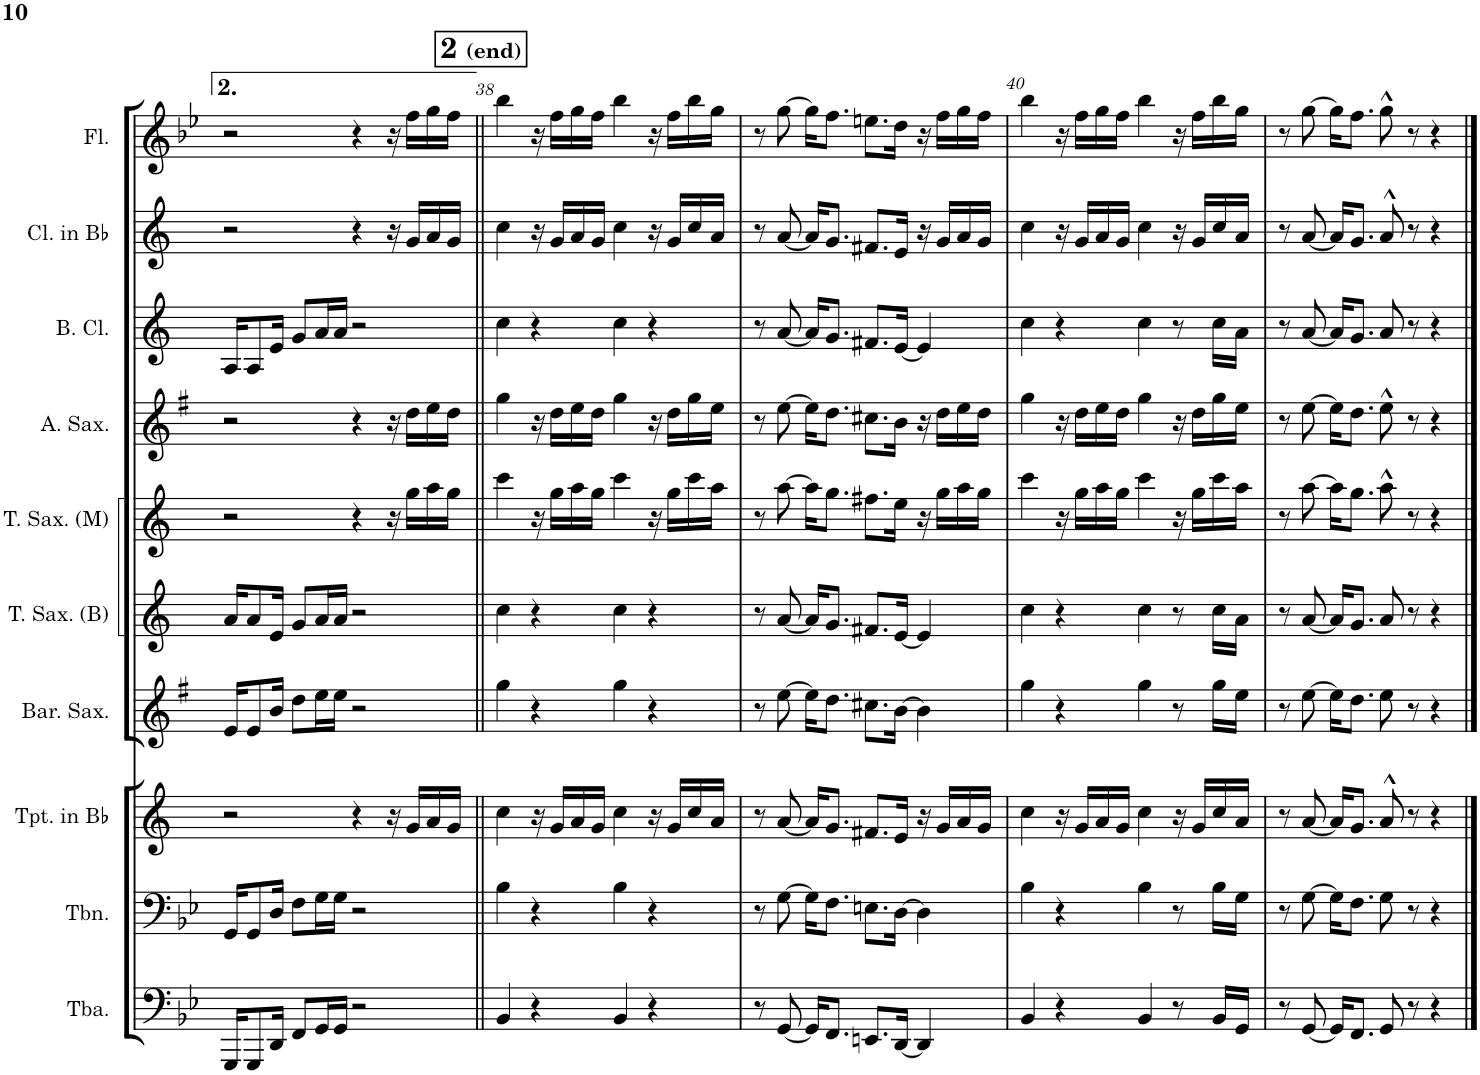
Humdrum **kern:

**kern	**kern	**kern	**kern	**kern	**kern	**kern	**kern	**kern	**kern
*part10	*part9	*part8	*part7	*part6	*part5	*part4	*part3	*part2	*part1
*staff10	*staff9	*staff8	*staff7	*staff6	*staff5	*staff4	*staff3	*staff2	*staff1
*I"Tuba	*I"Trombone	*I"Trumpet in Bb	*I"Baritone Saxophone	*I"Tenor Saxophone (Bass)	*I"Tenor Saxophone (Melody)	*I"Alto Saxophone	*I"Bass Clarinet	*I"Clarinet in Bb	*I"Flute
*I'Tba.	*I'Tbn.	*I'Tpt. in Bb	*I'Bar. Sax.	*I'T. Sax. (B)	*I'T. Sax. (M)	*I'A. Sax.	*I'B. Cl.	*I'Cl. in Bb	*I'Fl.
!!LO:PB:g=z
*clefF4	*clefF4	*clefG2	*clefG2	*clefG2	*clefG2	*clefG2	*clefG2	*clefG2	*clefG2
*	*	*Trd1c2	*Trd12c21	*Trd8c14	*Trd8c14	*Trd5c9	*Trd8c14	*Trd1c2	*
*k[b-e-]	*k[b-e-]	*k[]	*k[f#]	*k[]	*k[]	*k[f#]	*k[]	*k[]	*k[b-e-]
*M4/4	*M4/4	*M4/4	*M4/4	*M4/4	*M4/4	*M4/4	*M4/4	*M4/4	*M4/4
=37	=37	=37	=37	=37	=37	=37	=37	=37	=37
16GGG/KL	16GG/KL	2r	16e/KL	16a/KL	2r	2r	16A/KL	2r	2r
8GGG/	8GG/	.	8e/	8a/	.	.	8A/	.	.
16DD/Jk	16D/Jk	.	16b/Jk	16e/Jk	.	.	16e/Jk	.	.
8FF/L	8F\L	.	8dd\L	8g/L	.	.	8g/L	.	.
16GG/L	16G\L	.	16ee\L	16a/L	.	.	16a/L	.	.
16GG/JJ	16G\JJ	.	16ee\JJ	16a/JJ	.	.	16a/JJ	.	.
2r	2r	4r	2r	2r	4r	4r	2r	4r	4r
.	.	16r	.	.	16r	16r	.	16r	16r
.	.	16g/LL	.	.	16gg\LL	16dd\LL	.	16g/LL	16ff\LL
.	.	16a/	.	.	16aa\	16ee\	.	16a/	16gg\
.	.	16g/JJ	.	.	16gg\JJ	16dd\JJ	.	16g/JJ	16ff\JJ
!!LO:REH:place=s1:a:fs=10:t=(end)
!!LO:REH:place=s1:a:B:cj:fs=14:t=2
=38||	=38||	=38||	=38||	=38||	=38||	=38||	=38||	=38||	=38||
4BB-/	4B-\	4cc\	4gg\	4cc\	4ccc\	4gg\	4cc\	4cc\	4bb-\
4r	4r	16r	4r	4r	16r	16r	4r	16r	16r
.	.	16g/LL	.	.	16gg\LL	16dd\LL	.	16g/LL	16ff\LL
.	.	16a/	.	.	16aa\	16ee\	.	16a/	16gg\
.	.	16g/JJ	.	.	16gg\JJ	16dd\JJ	.	16g/JJ	16ff\JJ
4BB-/	4B-\	4cc\	4gg\	4cc\	4ccc\	4gg\	4cc\	4cc\	4bb-\
4r	4r	16r	4r	4r	16r	16r	4r	16r	16r
.	.	16g/LL	.	.	16gg\LL	16dd\LL	.	16g/LL	16ff\LL
.	.	16cc/	.	.	16ccc\	16gg\	.	16cc/	16bb-\
.	.	16a/JJ	.	.	16aa\JJ	16ee\JJ	.	16a/JJ	16gg\JJ
=39	=39	=39	=39	=39	=39	=39	=39	=39	=39
8r	8r	8r	8r	8r	8r	8r	8r	8r	8r
[8GG/	[8G\	[8a/	[8ee\	[8a/	[8aa\	[8ee\	[8a/	[8a/	[8gg\
16GG/KL]	16G\KL]	16a/KL]	16ee\KL]	16a/KL]	16aa\KL]	16ee\KL]	16a/KL]	16a/KL]	16gg\KL]
8.FF/J	8.F\J	8.g/J	8.dd\J	8.g/J	8.gg\J	8.dd\J	8.g/J	8.g/J	8.ff\J
8.EEn/L	8.En\L	8.f#X/L	8.cc#X\L	8.f#X/L	8.ff#X\L	8.cc#X\L	8.f#X/L	8.f#X/L	8.een\L
[16DD/Jk	[16D\Jk	16e/Jk	[16b\Jk	[16e/Jk	16ee\Jk	16b\Jk	[16e/Jk	16e/Jk	16dd\Jk
4DD/]	4D\]	16r	4b\]	4e/]	16r	16r	4e/]	16r	16r
.	.	16g/LL	.	.	16gg\LL	16dd\LL	.	16g/LL	16ff\LL
.	.	16a/	.	.	16aa\	16ee\	.	16a/	16gg\
.	.	16g/JJ	.	.	16gg\JJ	16dd\JJ	.	16g/JJ	16ff\JJ
=40	=40	=40	=40	=40	=40	=40	=40	=40	=40
4BB-/	4B-\	4cc\	4gg\	4cc\	4ccc\	4gg\	4cc\	4cc\	4bb-\
4r	4r	16r	4r	4r	16r	16r	4r	16r	16r
.	.	16g/LL	.	.	16gg\LL	16dd\LL	.	16g/LL	16ff\LL
.	.	16a/	.	.	16aa\	16ee\	.	16a/	16gg\
.	.	16g/JJ	.	.	16gg\JJ	16dd\JJ	.	16g/JJ	16ff\JJ
4BB-/	4B-\	4cc\	4gg\	4cc\	4ccc\	4gg\	4cc\	4cc\	4bb-\
8r	8r	16r	8r	8r	16r	16r	8r	16r	16r
.	.	16g/LL	.	.	16gg\LL	16dd\LL	.	16g/LL	16ff\LL
16BB-/LL	16B-\LL	16cc/	16gg\LL	16cc\LL	16ccc\	16gg\	16cc\LL	16cc/	16bb-\
16GG/JJ	16G\JJ	16a/JJ	16ee\JJ	16a\JJ	16aa\JJ	16ee\JJ	16a\JJ	16a/JJ	16gg\JJ
=41	=41	=41	=41	=41	=41	=41	=41	=41	=41
8r	8r	8r	8r	8r	8r	8r	8r	8r	8r
[8GG/	[8G\	[8a/	[8ee\	[8a/	[8aa\	[8ee\	[8a/	[8a/	[8gg\
16GG/KL]	16G\KL]	16a/KL]	16ee\KL]	16a/KL]	16aa\KL]	16ee\KL]	16a/KL]	16a/KL]	16gg\KL]
8.FF/J	8.F\J	8.g/J	8.dd\J	8.g/J	8.gg\J	8.dd\J	8.g/J	8.g/J	8.ff\J
8GG/	8G\	8a^^/	8ee\	8a/	8aa^^\	8ee^^\	8a/	8a^^/	8gg^^\
8r	8r	8r	8r	8r	8r	8r	8r	8r	8r
4r	4r	4r	4r	4r	4r	4r	4r	4r	4r
==	==	==	==	==	==	==	==	==	==
*-	*-	*-	*-	*-	*-	*-	*-	*-	*-
